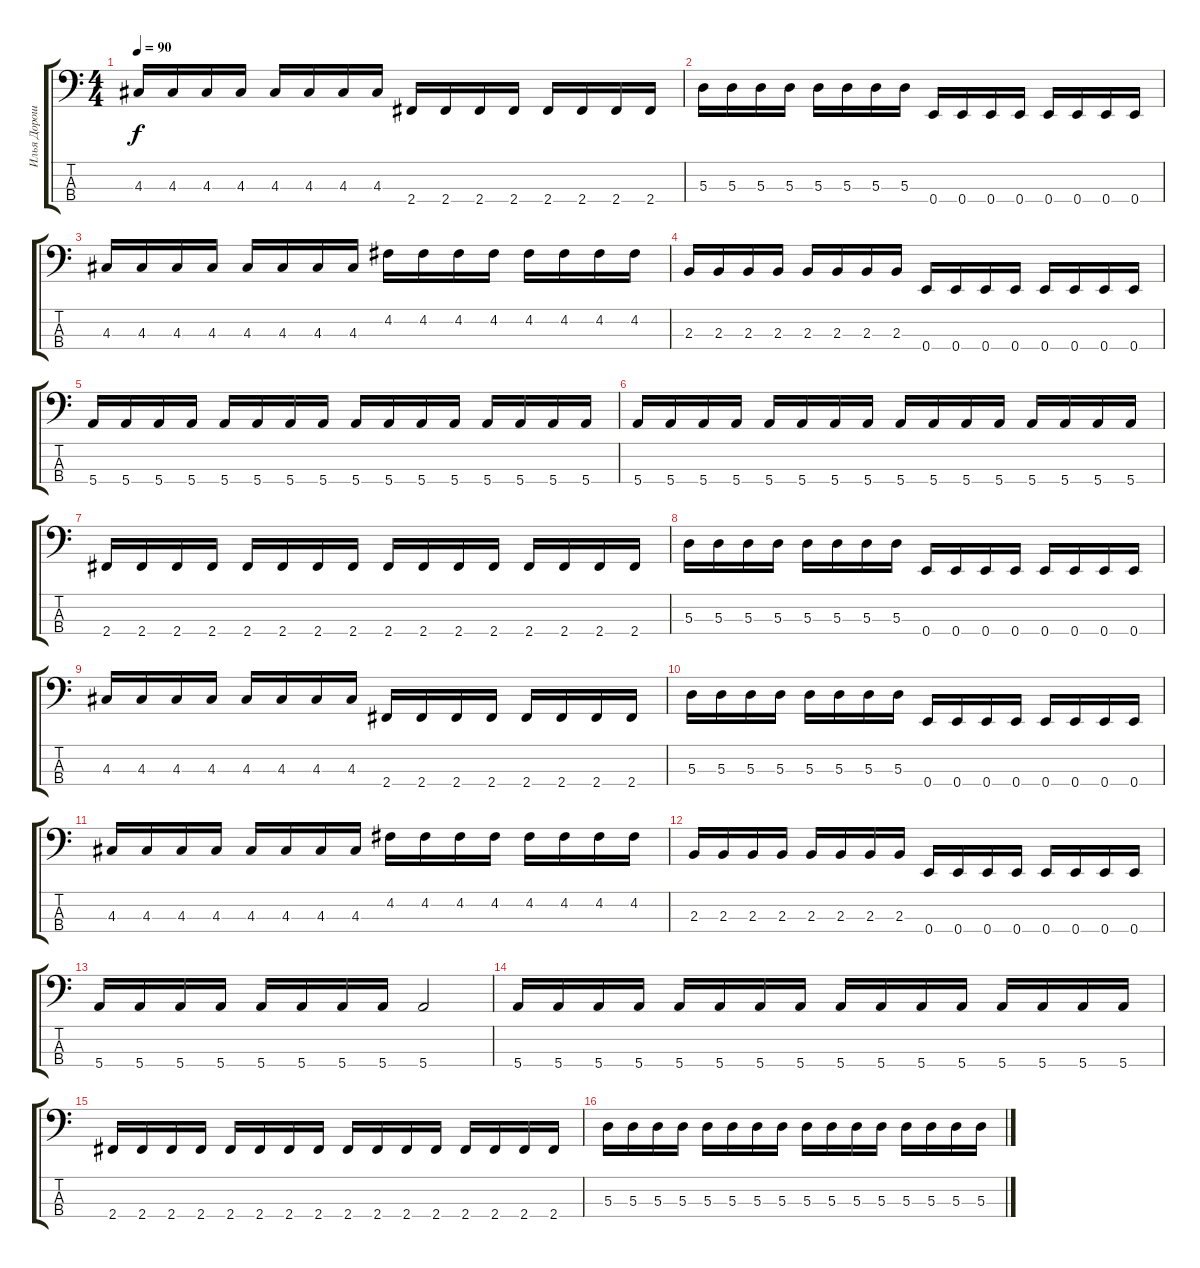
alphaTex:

\track ("Илья Дорошенико" "Илья Дорош") {instrument electricbassfinger}
\staff {score tabs}
\tuning (G2 D2 A1 E1) {hide}
\ts (4 4)
\tempo 90
\clef f4
\ks c
4.3.16{dy f} 4.3.16 4.3.16 4.3.16 4.3.16 4.3.16 4.3.16 4.3.16 2.4.16 2.4.16 2.4.16 2.4.16 2.4.16 2.4.16 2.4.16 2.4.16 |
5.3.16 5.3.16 5.3.16 5.3.16 5.3.16 5.3.16 5.3.16 5.3.16 0.4.16 0.4.16 0.4.16 0.4.16 0.4.16 0.4.16 0.4.16 0.4.16 |
4.3.16 4.3.16 4.3.16 4.3.16 4.3.16 4.3.16 4.3.16 4.3.16 4.2.16 4.2.16 4.2.16 4.2.16 4.2.16 4.2.16 4.2.16 4.2.16 |
2.3.16 2.3.16 2.3.16 2.3.16 2.3.16 2.3.16 2.3.16 2.3.16 0.4.16 0.4.16 0.4.16 0.4.16 0.4.16 0.4.16 0.4.16 0.4.16 |
5.4.16 5.4.16 5.4.16 5.4.16 5.4.16 5.4.16 5.4.16 5.4.16 5.4.16 5.4.16 5.4.16 5.4.16 5.4.16 5.4.16 5.4.16 5.4.16 |
5.4.16 5.4.16 5.4.16 5.4.16 5.4.16 5.4.16 5.4.16 5.4.16 5.4.16 5.4.16 5.4.16 5.4.16 5.4.16 5.4.16 5.4.16 5.4.16 |
2.4.16 2.4.16 2.4.16 2.4.16 2.4.16 2.4.16 2.4.16 2.4.16 2.4.16 2.4.16 2.4.16 2.4.16 2.4.16 2.4.16 2.4.16 2.4.16 |
5.3.16 5.3.16 5.3.16 5.3.16 5.3.16 5.3.16 5.3.16 5.3.16 0.4.16 0.4.16 0.4.16 0.4.16 0.4.16 0.4.16 0.4.16 0.4.16 |
4.3.16 4.3.16 4.3.16 4.3.16 4.3.16 4.3.16 4.3.16 4.3.16 2.4.16 2.4.16 2.4.16 2.4.16 2.4.16 2.4.16 2.4.16 2.4.16 |
5.3.16 5.3.16 5.3.16 5.3.16 5.3.16 5.3.16 5.3.16 5.3.16 0.4.16 0.4.16 0.4.16 0.4.16 0.4.16 0.4.16 0.4.16 0.4.16 |
4.3.16 4.3.16 4.3.16 4.3.16 4.3.16 4.3.16 4.3.16 4.3.16 4.2.16 4.2.16 4.2.16 4.2.16 4.2.16 4.2.16 4.2.16 4.2.16 |
2.3.16 2.3.16 2.3.16 2.3.16 2.3.16 2.3.16 2.3.16 2.3.16 0.4.16 0.4.16 0.4.16 0.4.16 0.4.16 0.4.16 0.4.16 0.4.16 |
5.4.16 5.4.16 5.4.16 5.4.16 5.4.16 5.4.16 5.4.16 5.4.16 5.4.2 |
5.4.16 5.4.16 5.4.16 5.4.16 5.4.16 5.4.16 5.4.16 5.4.16 5.4.16 5.4.16 5.4.16 5.4.16 5.4.16 5.4.16 5.4.16 5.4.16 |
2.4.16 2.4.16 2.4.16 2.4.16 2.4.16 2.4.16 2.4.16 2.4.16 2.4.16 2.4.16 2.4.16 2.4.16 2.4.16 2.4.16 2.4.16 2.4.16 |
5.3.16 5.3.16 5.3.16 5.3.16 5.3.16 5.3.16 5.3.16 5.3.16 5.3.16 5.3.16 5.3.16 5.3.16 5.3.16 5.3.16 5.3.16 5.3.16
